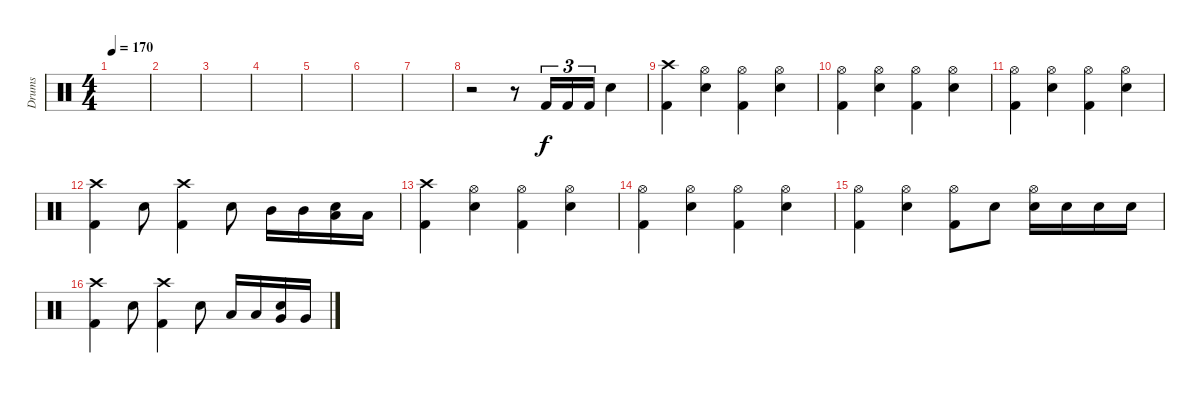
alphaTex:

\track ("Drums" "Drums") {instrument percussion}
\staff {score}
\articulation defaults
\ts (4 4)
\tempo 170
\clef neutral
\ks c
|
|
|
|
|
|
|
r.2 r.8 "Kick (hit) 2".16{tu (3 2)} "Kick (hit) 2".16{tu (3 2)} "Kick (hit) 2".16{tu (3 2)} "Snare (hit) 2".4 |
("Crash high (hit)" "Kick (hit) 2").4 ("Hi-Hat (open)" "Snare (hit) 2").4 ("Hi-Hat (open)" "Kick (hit) 2").4 ("Hi-Hat (open)" "Snare (hit) 2").4 |
("Hi-Hat (open)" "Kick (hit) 2").4 ("Hi-Hat (open)" "Snare (hit) 2").4 ("Hi-Hat (open)" "Kick (hit) 2").4 ("Hi-Hat (open)" "Snare (hit) 2").4 |
("Hi-Hat (open)" "Kick (hit) 2").4 ("Hi-Hat (open)" "Snare (hit) 2").4 ("Hi-Hat (open)" "Kick (hit) 2").4 ("Hi-Hat (open)" "Snare (hit) 2").4 |
("Crash high (hit)" "Kick (hit) 2").4 "Snare (hit) 2".8 ("Crash high (hit)" "Kick (hit) 2").4 "Snare (hit) 2".8 "Mid Tom (hit)".16 "Mid Tom (hit)".16 ("Low Tom (hit)" "Snare (hit) 2").16 "Low Tom (hit)".16 |
("Crash high (hit)" "Kick (hit) 2").4 ("Hi-Hat (open)" "Snare (hit) 2").4 ("Hi-Hat (open)" "Kick (hit) 2").4 ("Hi-Hat (open)" "Snare (hit) 2").4 |
("Hi-Hat (open)" "Kick (hit) 2").4 ("Hi-Hat (open)" "Snare (hit) 2").4 ("Hi-Hat (open)" "Kick (hit) 2").4 ("Hi-Hat (open)" "Snare (hit) 2").4 |
("Hi-Hat (open)" "Kick (hit) 2").4 ("Hi-Hat (open)" "Snare (hit) 2").4 ("Hi-Hat (open)" "Kick (hit) 2").8 "Snare (hit) 2".8 ("Hi-Hat (open)" "Snare (hit) 2").16 "Snare (hit) 2".16 "Snare (hit) 2".16 "Snare (hit) 2".16 |
("Crash high (hit)" "Kick (hit) 2").4 "Snare (hit) 2".8 ("Crash high (hit)" "Kick (hit) 2").4 "Snare (hit) 2".8 "Low Tom (hit)".16 "Low Tom (hit)".16 ("Very Low Tom (hit)" "Snare (hit) 2").16 "Very Low Tom (hit)".16
